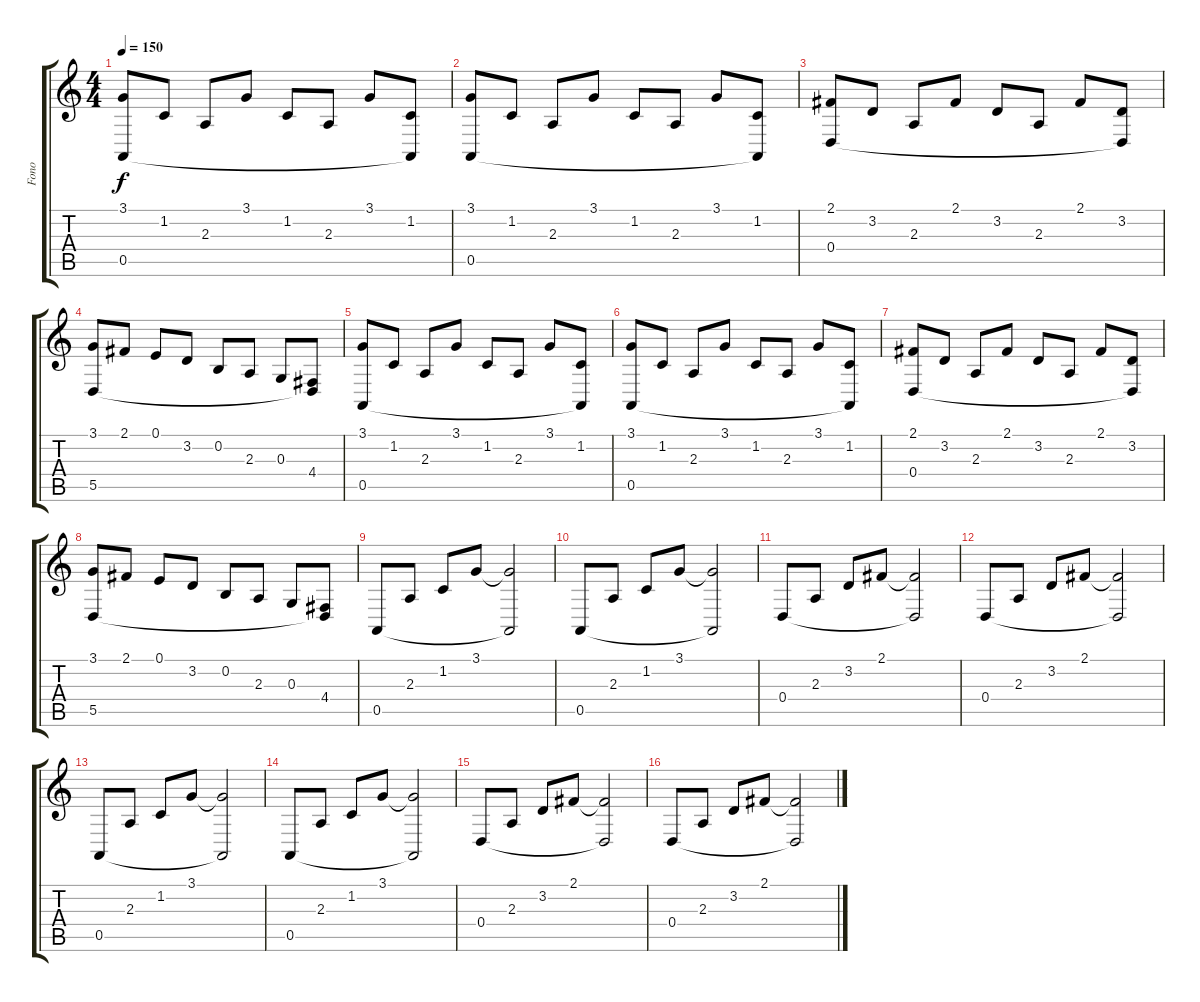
\track ("Fono" "Fono") {instrument electricgrandpiano}
\staff {score tabs}
\tuning (E4 B3 G3 D3 A2 E2) {hide}
\ts (4 4)
\tempo 150
\clef g2
\ks aminor
(3.1 0.5).8{dy f} 1.2.8 2.3.8 3.1.8 1.2.8 2.3.8 3.1.8 (1.2 0.5{t}).8 |
(3.1 0.5).8 1.2.8 2.3.8 3.1.8 1.2.8 2.3.8 3.1.8 (1.2 0.5{t}).8 |
(2.1 0.4).8 3.2.8 2.3.8 2.1.8 3.2.8 2.3.8 2.1.8 (3.2 0.4{t}).8 |
(3.1 5.5).8 2.1.8 0.1.8 3.2.8 0.2.8 2.3.8 0.3.8 (4.4 5.5{t}).8 |
(3.1 0.5).8 1.2.8 2.3.8 3.1.8 1.2.8 2.3.8 3.1.8 (1.2 0.5{t}).8 |
(3.1 0.5).8 1.2.8 2.3.8 3.1.8 1.2.8 2.3.8 3.1.8 (1.2 0.5{t}).8 |
(2.1 0.4).8 3.2.8 2.3.8 2.1.8 3.2.8 2.3.8 2.1.8 (3.2 0.4{t}).8 |
(3.1 5.5).8 2.1.8 0.1.8 3.2.8 0.2.8 2.3.8 0.3.8 (4.4 5.5{t}).8 |
0.5.8 2.3.8 1.2.8 3.1.8 (3.1{t} 0.5{t}).2 |
0.5.8 2.3.8 1.2.8 3.1.8 (3.1{t} 0.5{t}).2 |
0.4.8 2.3.8 3.2.8 2.1.8 (2.1{t} 0.4{t}).2 |
0.4.8 2.3.8 3.2.8 2.1.8 (2.1{t} 0.4{t}).2 |
0.5.8 2.3.8 1.2.8 3.1.8 (3.1{t} 0.5{t}).2 |
0.5.8 2.3.8 1.2.8 3.1.8 (3.1{t} 0.5{t}).2 |
0.4.8 2.3.8 3.2.8 2.1.8 (2.1{t} 0.4{t}).2 |
0.4.8 2.3.8 3.2.8 2.1.8 (2.1{t} 0.4{t}).2
